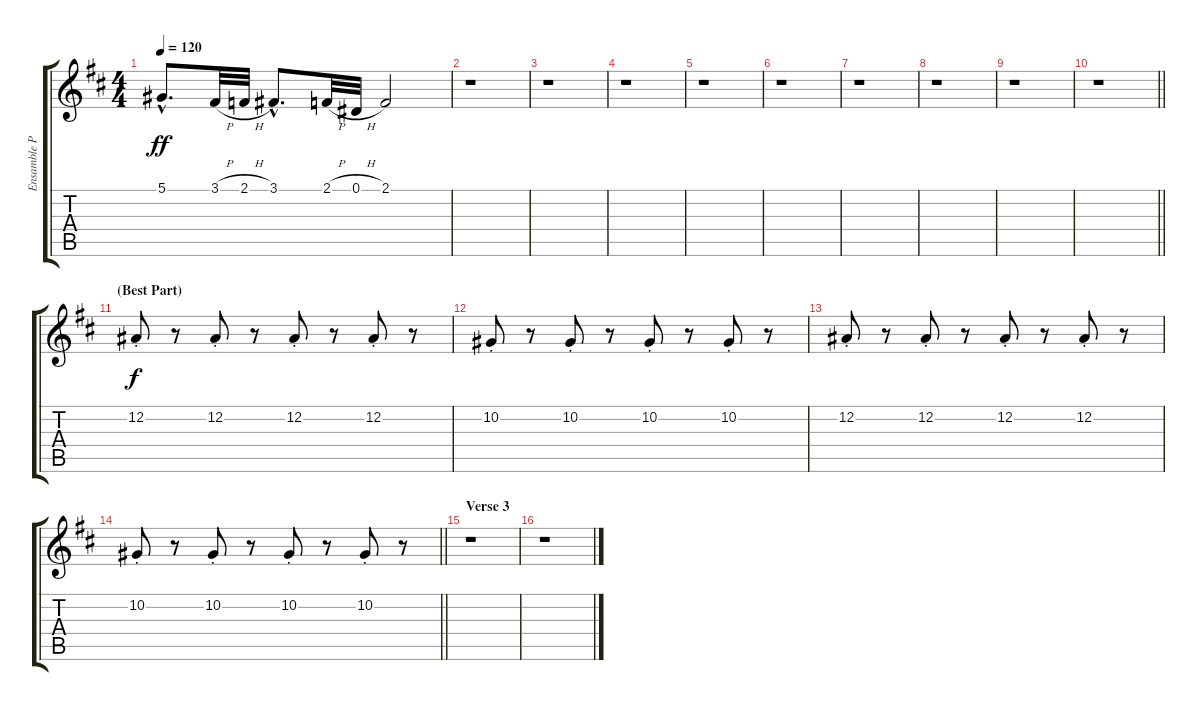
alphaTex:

\track ("Ensamble Pult 2" "Ensamble P") {instrument stringensemble1}
\staff {score tabs}
\tuning (Eb4 Bb3 Gb3 Db3 Ab2 Eb2) {hide}
\ts (4 4)
\tempo 120
\clef g2
\ks d
5.1{hac}.8{d dy ff} 3.1{h}.32 2.1{h}.32 3.1{hac}.8{d} 2.1{h}.32 0.1{h}.32 2.1.2 |
r.1 |
r.1 |
r.1 |
r.1 |
r.1 |
r.1 |
r.1 |
r.1 |
\barLineRight lightlight
r.1 |
\section ("" "(Best Part)")
12.2{st}.8{dy f} r.8 12.2{st}.8 r.8 12.2{st}.8 r.8 12.2{st}.8 r.8 |
10.2{st}.8 r.8 10.2{st}.8 r.8 10.2{st}.8 r.8 10.2{st}.8 r.8 |
12.2{st}.8 r.8 12.2{st}.8 r.8 12.2{st}.8 r.8 12.2{st}.8 r.8 |
\barLineRight lightlight
10.2{st}.8 r.8 10.2{st}.8 r.8 10.2{st}.8 r.8 10.2{st}.8 r.8 |
\section ("" "Verse 3")
r.1 |
r.1
